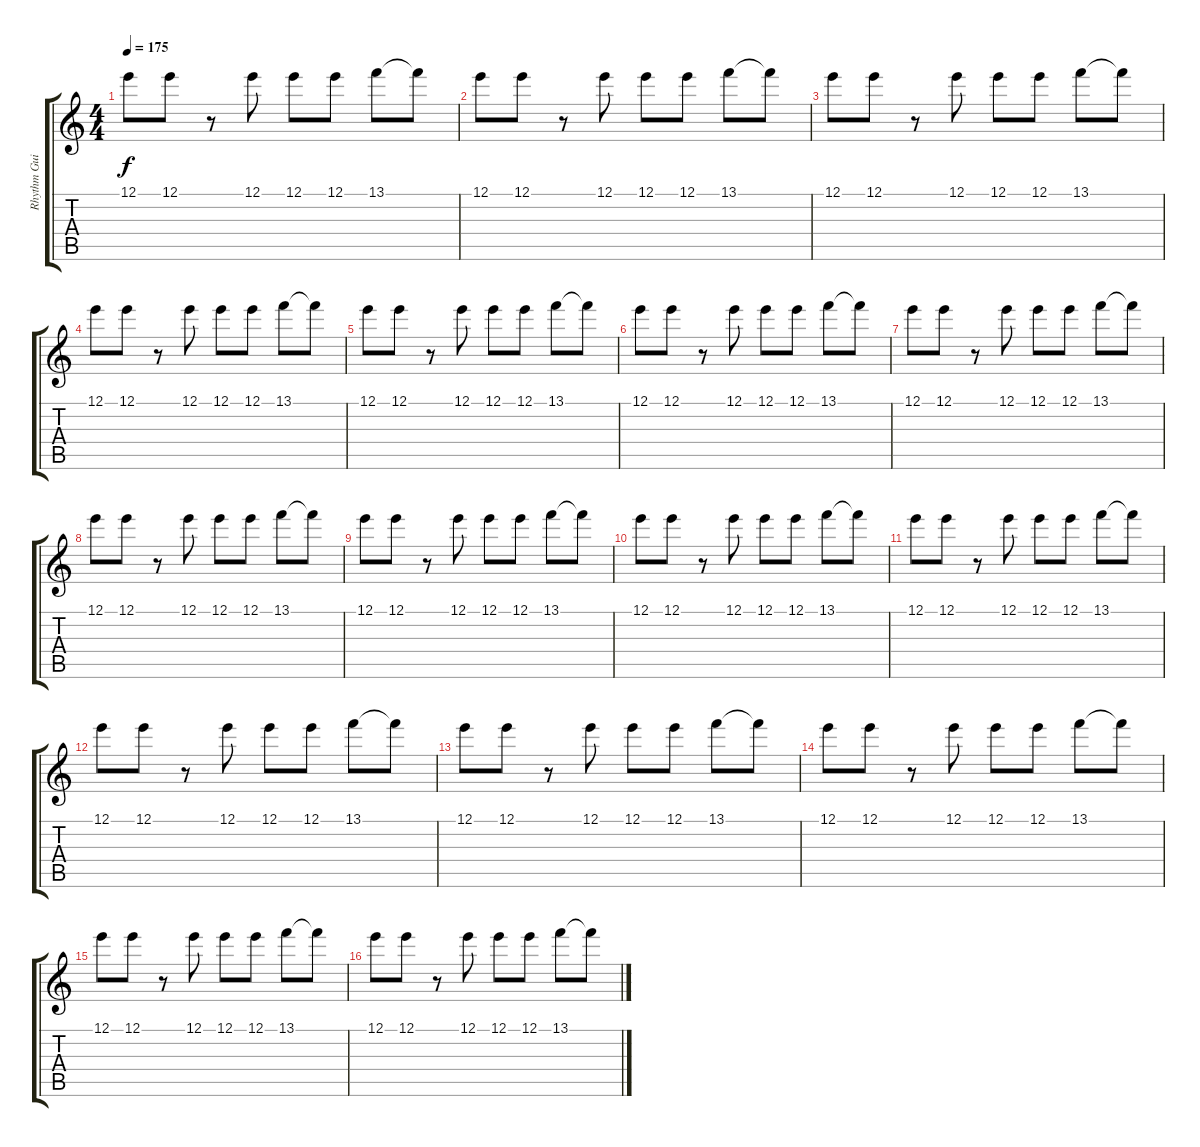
\track ("Rhythm Guitar 2" "Rhythm Gui") {instrument distortionguitar}
\staff {score tabs}
\tuning (E4 B3 G3 D3 A2 E2) {hide}
\ts (4 4)
\tempo 175
\clef g2
\ks c
12.1.8{dy f} 12.1.8 r.8 12.1.8 12.1.8 12.1.8 13.1.8 13.1{t}.8 |
12.1.8 12.1.8 r.8 12.1.8 12.1.8 12.1.8 13.1.8 13.1{t}.8 |
12.1.8 12.1.8 r.8 12.1.8 12.1.8 12.1.8 13.1.8 13.1{t}.8 |
12.1.8 12.1.8 r.8 12.1.8 12.1.8 12.1.8 13.1.8 13.1{t}.8 |
12.1.8 12.1.8 r.8 12.1.8 12.1.8 12.1.8 13.1.8 13.1{t}.8 |
12.1.8 12.1.8 r.8 12.1.8 12.1.8 12.1.8 13.1.8 13.1{t}.8 |
12.1.8 12.1.8 r.8 12.1.8 12.1.8 12.1.8 13.1.8 13.1{t}.8 |
12.1.8 12.1.8 r.8 12.1.8 12.1.8 12.1.8 13.1.8 13.1{t}.8 |
12.1.8 12.1.8 r.8 12.1.8 12.1.8 12.1.8 13.1.8 13.1{t}.8 |
12.1.8 12.1.8 r.8 12.1.8 12.1.8 12.1.8 13.1.8 13.1{t}.8 |
12.1.8 12.1.8 r.8 12.1.8 12.1.8 12.1.8 13.1.8 13.1{t}.8 |
12.1.8 12.1.8 r.8 12.1.8 12.1.8 12.1.8 13.1.8 13.1{t}.8 |
12.1.8 12.1.8 r.8 12.1.8 12.1.8 12.1.8 13.1.8 13.1{t}.8 |
12.1.8 12.1.8 r.8 12.1.8 12.1.8 12.1.8 13.1.8 13.1{t}.8 |
12.1.8 12.1.8 r.8 12.1.8 12.1.8 12.1.8 13.1.8 13.1{t}.8 |
12.1.8 12.1.8 r.8 12.1.8 12.1.8 12.1.8 13.1.8 13.1{t}.8
